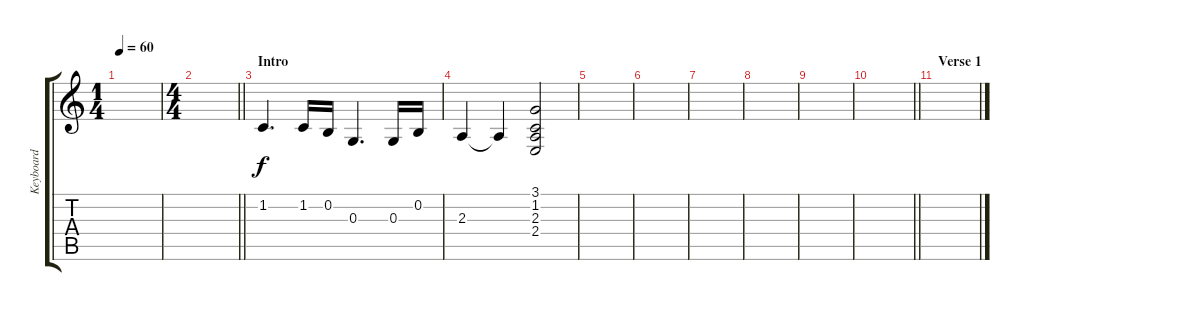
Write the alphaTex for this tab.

\track ("Keyboard" "Keyboard") {instrument stringensemble1}
\staff {score tabs}
\tuning (E4 B3 G3 D3 A2 E2) {hide}
\ts (1 4)
\tempo 60
\clef g2
\ks c
|
\ts (4 4)
\barLineRight lightlight
|
\section ("" "Intro")
1.2.4{d} 1.2.16 0.2.16 0.3.4{d} 0.3.16 0.2.16 |
2.3.4 2.3{t}.4{volume 0} (3.1 1.2 2.3 2.4).2{volume 8} |
|
|
|
|
|
\barLineRight lightlight
|
\section ("" "Verse 1")
